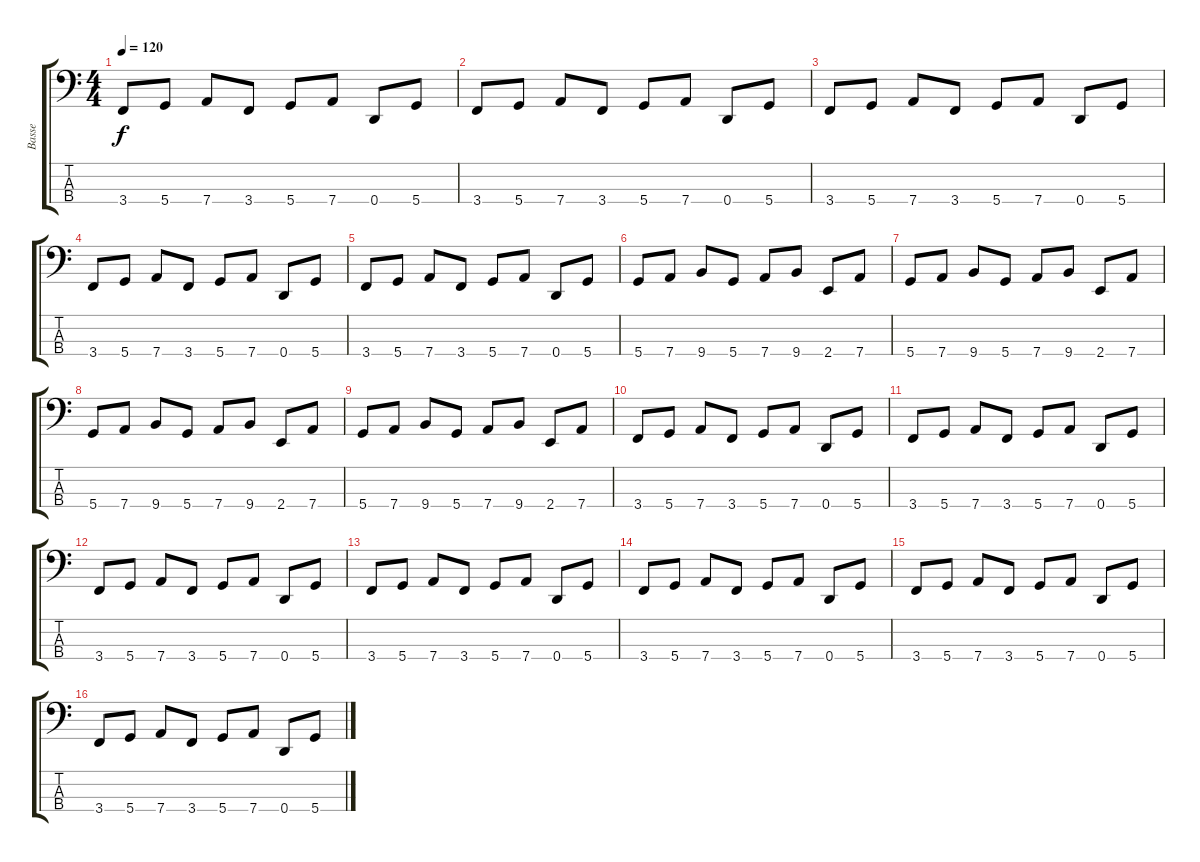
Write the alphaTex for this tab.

\track ("Basse" "Basse") {instrument electricbasspick}
\staff {score tabs}
\tuning (G2 D2 A1 D1) {hide}
\ts (4 4)
\tempo 120
\clef f4
\ks c
3.4.8{dy f} 5.4.8 7.4.8 3.4.8 5.4.8 7.4.8 0.4.8 5.4.8 |
3.4.8 5.4.8 7.4.8 3.4.8 5.4.8 7.4.8 0.4.8 5.4.8 |
3.4.8 5.4.8 7.4.8 3.4.8 5.4.8 7.4.8 0.4.8 5.4.8 |
3.4.8 5.4.8 7.4.8 3.4.8 5.4.8 7.4.8 0.4.8 5.4.8 |
3.4.8 5.4.8 7.4.8 3.4.8 5.4.8 7.4.8 0.4.8 5.4.8 |
5.4.8 7.4.8 9.4.8 5.4.8 7.4.8 9.4.8 2.4.8 7.4.8 |
5.4.8 7.4.8 9.4.8 5.4.8 7.4.8 9.4.8 2.4.8 7.4.8 |
5.4.8 7.4.8 9.4.8 5.4.8 7.4.8 9.4.8 2.4.8 7.4.8 |
5.4.8 7.4.8 9.4.8 5.4.8 7.4.8 9.4.8 2.4.8 7.4.8 |
3.4.8 5.4.8 7.4.8 3.4.8 5.4.8 7.4.8 0.4.8 5.4.8 |
3.4.8 5.4.8 7.4.8 3.4.8 5.4.8 7.4.8 0.4.8 5.4.8 |
3.4.8 5.4.8 7.4.8 3.4.8 5.4.8 7.4.8 0.4.8 5.4.8 |
3.4.8 5.4.8 7.4.8 3.4.8 5.4.8 7.4.8 0.4.8 5.4.8 |
3.4.8 5.4.8 7.4.8 3.4.8 5.4.8 7.4.8 0.4.8 5.4.8 |
3.4.8 5.4.8 7.4.8 3.4.8 5.4.8 7.4.8 0.4.8 5.4.8 |
3.4.8 5.4.8 7.4.8 3.4.8 5.4.8 7.4.8 0.4.8 5.4.8
